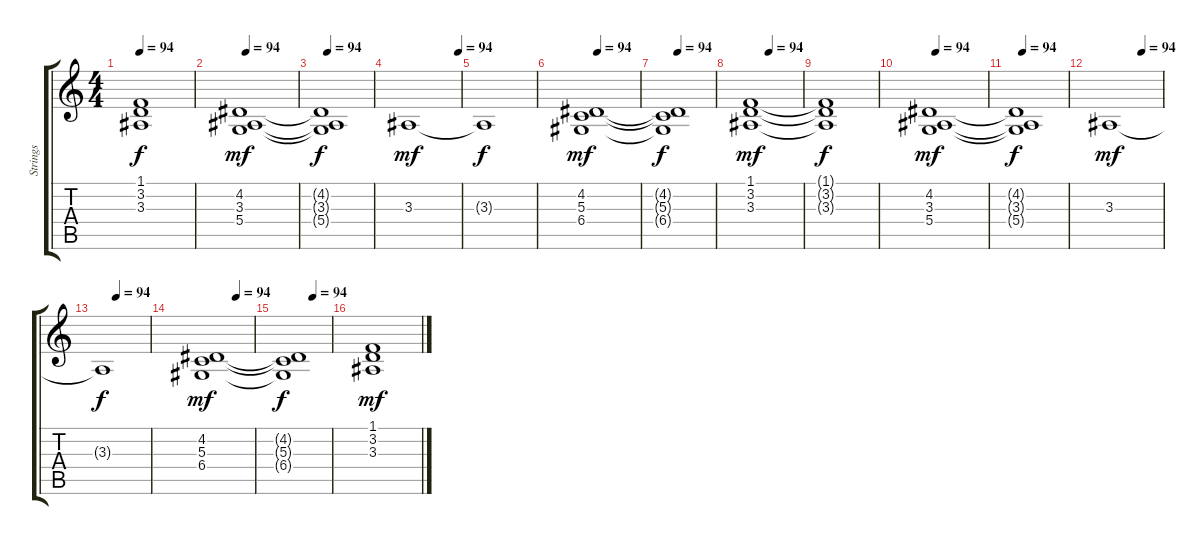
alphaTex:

\track ("Strings" "Strings") {instrument stringensemble1}
\staff {score tabs}
\tuning (E4 B3 G3 D3 A2 E2) {hide}
\ts (4 4)
\tempo 94
\clef g2
\ks c
(1.1{t} 3.2{t} 3.3{t}).1{dy f} |
\tempo 94
(4.2 3.3 5.4).1{dy mf} |
\tempo 94
(4.2{t} 3.3{t} 5.4{t}).1{dy f} |
\tempo (94 0.96875)
3.3.1{dy mf} |
3.3{t}.1{dy f} |
\tempo (94 0.1875)
(4.2 5.3 6.4).1{dy mf} |
\tempo (94 0.1875)
(4.2{t} 5.3{t} 6.4{t}).1{dy f} |
\tempo (94 0.375)
(1.1 3.2 3.3).1{dy mf} |
(1.1{t} 3.2{t} 3.3{t}).1{dy f} |
\tempo 94
(4.2 3.3 5.4).1{dy mf} |
\tempo 94
(4.2{t} 3.3{t} 5.4{t}).1{dy f} |
\tempo (94 0.625)
3.3.1{dy mf} |
\tempo (94 0.3125)
3.3{t}.1{dy f} |
\tempo (94 0.625)
(4.2 5.3 6.4).1{dy mf} |
\tempo (94 0.5625)
(4.2{t} 5.3{t} 6.4{t}).1{dy f} |
(1.1 3.2 3.3).1{dy mf}
